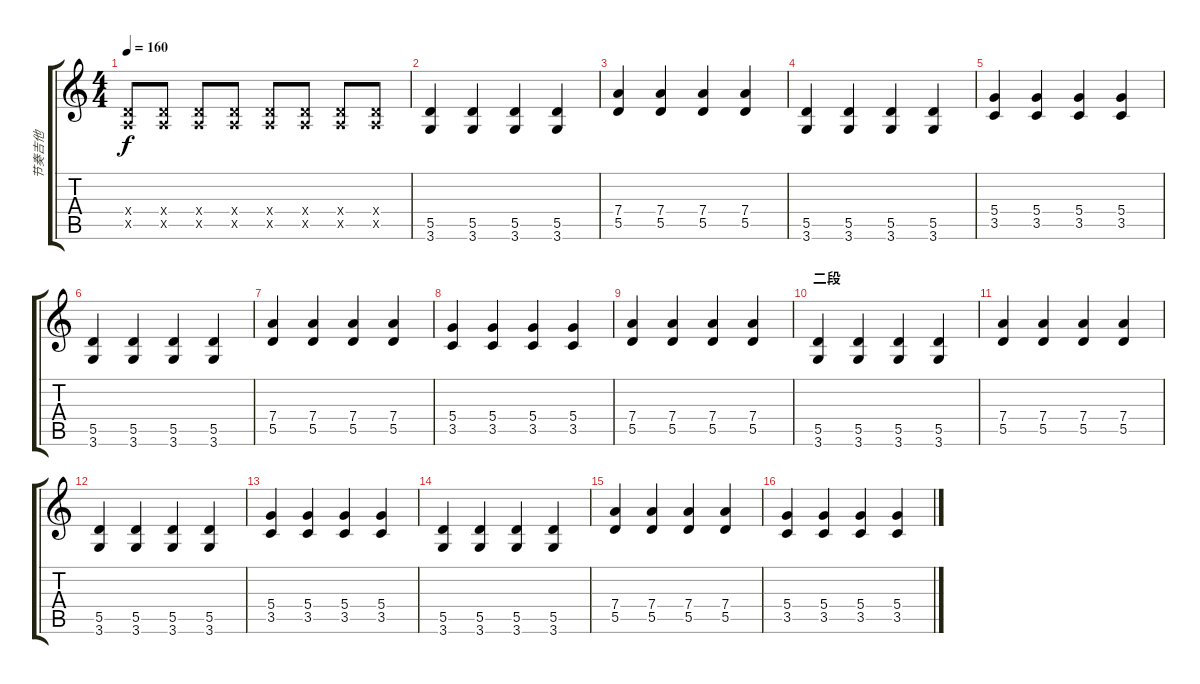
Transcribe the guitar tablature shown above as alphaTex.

\track ("节奏吉他" "节奏吉他") {instrument overdrivenguitar}
\staff {score tabs}
\tuning (E4 B3 G3 D3 A2 E2) {hide}
\ts (4 4)
\tempo 160
\clef g2
\ks c
(0.4{x} 0.5{x}).8{dy f} (0.4{x} 0.5{x}).8 (0.4{x} 0.5{x}).8 (0.4{x} 0.5{x}).8 (0.4{x} 0.5{x}).8 (0.4{x} 0.5{x}).8 (0.4{x} 0.5{x}).8 (0.4{x} 0.5{x}).8 |
(5.5 3.6).4 (5.5 3.6).4 (5.5 3.6).4 (5.5 3.6).4 |
(7.4 5.5).4 (7.4 5.5).4 (7.4 5.5).4 (7.4 5.5).4 |
(5.5 3.6).4 (5.5 3.6).4 (5.5 3.6).4 (5.5 3.6).4 |
(5.4 3.5).4 (5.4 3.5).4 (5.4 3.5).4 (5.4 3.5).4 |
(5.5 3.6).4 (5.5 3.6).4 (5.5 3.6).4 (5.5 3.6).4 |
(7.4 5.5).4 (7.4 5.5).4 (7.4 5.5).4 (7.4 5.5).4 |
(5.4 3.5).4 (5.4 3.5).4 (5.4 3.5).4 (5.4 3.5).4 |
(7.4 5.5).4 (7.4 5.5).4 (7.4 5.5).4 (7.4 5.5).4 |
\section ("" "二段")
(5.5 3.6).4 (5.5 3.6).4 (5.5 3.6).4 (5.5 3.6).4 |
(7.4 5.5).4 (7.4 5.5).4 (7.4 5.5).4 (7.4 5.5).4 |
(5.5 3.6).4 (5.5 3.6).4 (5.5 3.6).4 (5.5 3.6).4 |
(5.4 3.5).4 (5.4 3.5).4 (5.4 3.5).4 (5.4 3.5).4 |
(5.5 3.6).4 (5.5 3.6).4 (5.5 3.6).4 (5.5 3.6).4 |
(7.4 5.5).4 (7.4 5.5).4 (7.4 5.5).4 (7.4 5.5).4 |
(5.4 3.5).4 (5.4 3.5).4 (5.4 3.5).4 (5.4 3.5).4
